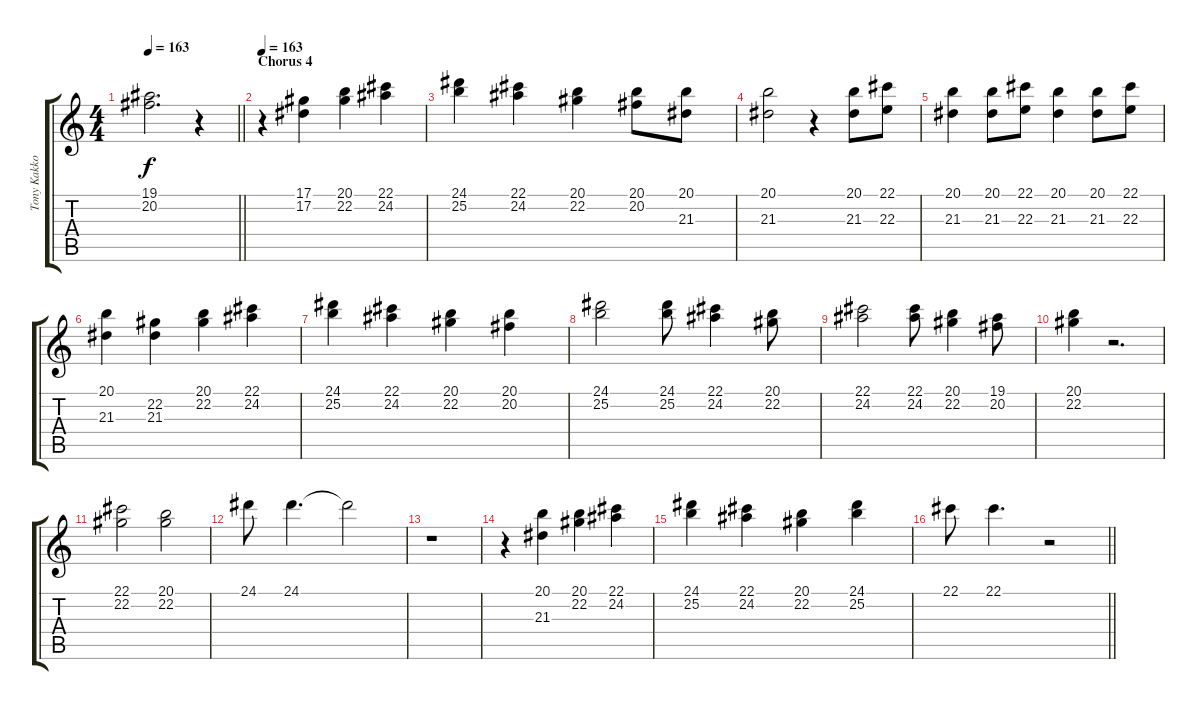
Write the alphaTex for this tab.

\track ("Tony Kakko" "Tony Kakko") {mute instrument lead1square}
\staff {score tabs}
\tuning (Eb4 Bb3 Gb3 Db3 Ab2 Eb2) {hide}
\ts (4 4)
\tempo 163
\clef g2
\barLineRight lightlight
\ks c
(19.1 20.2).2{d dy f} r.4 |
\section ("" "Chorus 4")
\tempo 163
r.4 (17.1 17.2).4 (20.1 22.2).4 (22.1 24.2).4 |
(24.1 25.2).4 (22.1 24.2).4 (20.1 22.2).4 (20.1 20.2).8 (20.1 21.3).8 |
(20.1 21.3).2 r.4 (20.1 21.3).8 (22.1 22.3).8 |
(20.1 21.3).4 (20.1 21.3).8 (22.1 22.3).8 (20.1 21.3).4 (20.1 21.3).8 (22.1 22.3).8 |
(20.1 21.3).4 (22.2 21.3).4 (20.1 22.2).4 (22.1 24.2).4 |
(24.1 25.2).4 (22.1 24.2).4 (20.1 22.2).4 (20.1 20.2).4 |
(24.1 25.2).2 (24.1 25.2).8 (22.1 24.2).4 (20.1 22.2).8 |
(22.1 24.2).2 (22.1 24.2).8 (20.1 22.2).4 (19.1 20.2).8 |
(20.1 22.2).4 r.2{d} |
(22.1 22.2).2 (20.1 22.2).2 |
24.1.8 24.1.4{d} 24.1{t}.2 |
r.1 |
r.4 (20.1 21.3).4 (20.1 22.2).4 (22.1 24.2).4 |
(24.1 25.2).4 (22.1 24.2).4 (20.1 22.2).4 (24.1 25.2).4 |
\barLineRight lightlight
22.1.8 22.1.4{d} r.2
